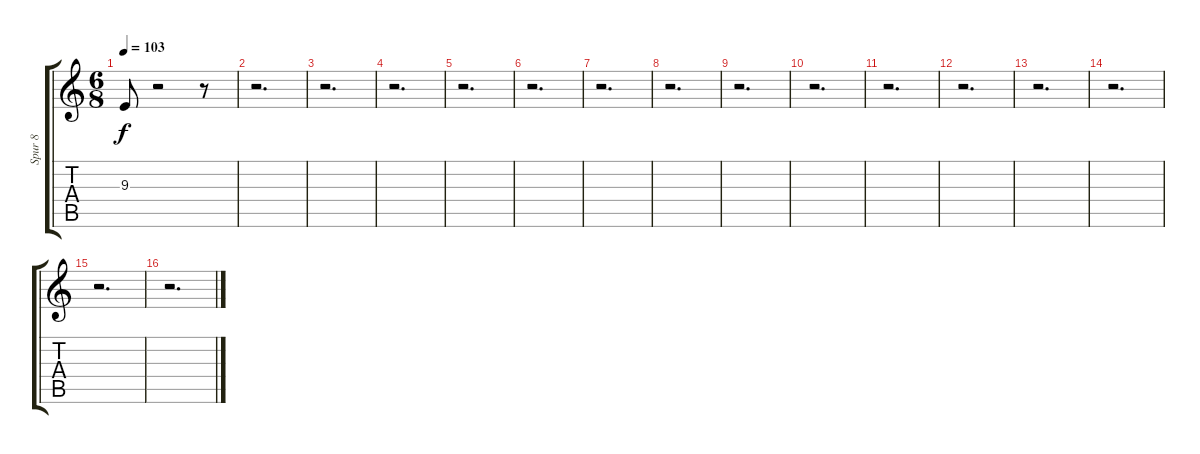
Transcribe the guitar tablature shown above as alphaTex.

\track ("Spur 8" "Spur 8") {instrument acousticgrandpiano}
\staff {score tabs}
\tuning (E4 B3 G3 D3 A2 E2) {hide}
\ts (6 8)
\tempo 103
\clef g2
\ks c
9.3{t}.8{dy f} r.2 r.8 |
r.2{d} |
r.2{d} |
r.2{d} |
r.2{d} |
r.2{d} |
r.2{d} |
r.2{d} |
r.2{d} |
r.2{d} |
r.2{d} |
r.2{d} |
r.2{d} |
r.2{d} |
r.2{d} |
r.2{d}
